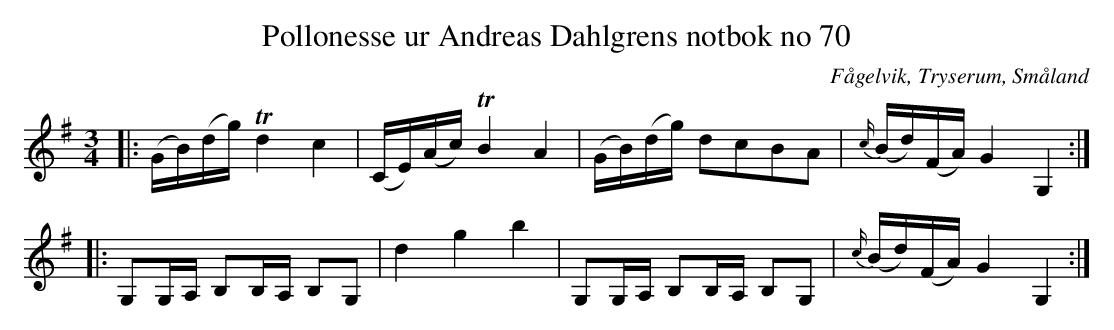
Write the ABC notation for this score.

X:1
T:Pollonesse ur Andreas Dahlgrens notbok no 70
O:Fågelvik, Tryserum, Småland
L:1/8
M:3/4
K:G
|: (G/B/)(d/g/) Td2 c2 | (C/E/)(A/c/) TB2 A2 | (G/B/)(d/g/) dcBA | {c/}(B/d/)(F/A/) G2 G,2 :|
|: G,G,/A,/ B,B,/A,/ B,G, | d2 g2 b2 | G,G,/A,/ B,B,/A,/ B,G, | {c/}(B/d/)(F/A/) G2 G,2 :|
